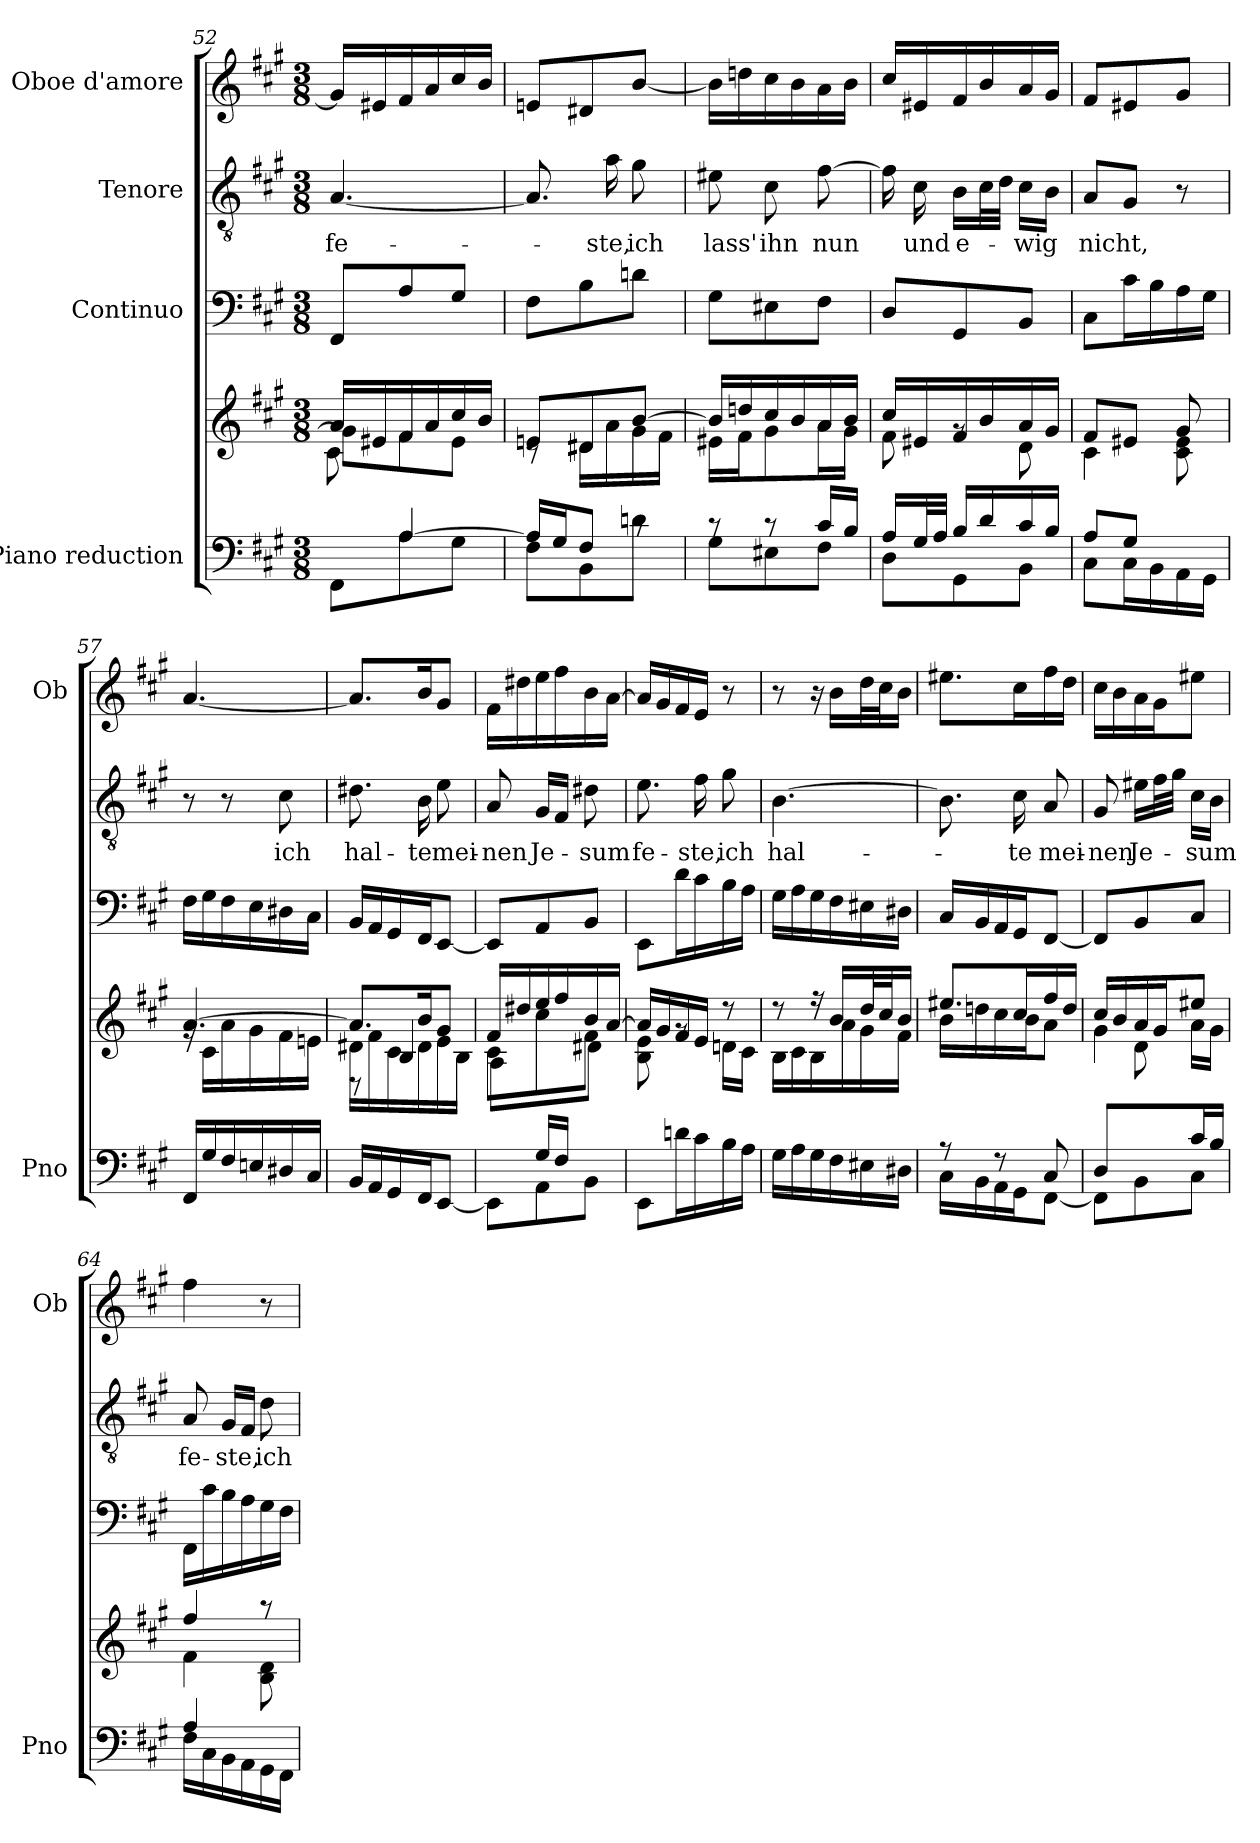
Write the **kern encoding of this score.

**kern	**kern	**kern	**kern	**text	**kern
*part4	*part4	*part3	*part2	*part2	*part1
*staff5	*staff4	*staff3	*staff2	*staff2	*staff1
*I"Piano reduction	*	*I"Continuo	*I"Tenore	*	*I"Oboe d'amore
*I'Pno	*	*	*	*	*I'Ob
*clefF4	*clefG2	*clefF4	*clefGv2	*	*clefG2
*k[f#c#g#]	*k[f#c#g#]	*k[f#c#g#]	*k[f#c#g#]	*	*k[f#c#g#]
*M3/8	*M3/8	*M3/8	*M3/8	*	*M3/8
=52	=52	=52	=52	=52	=52
*^	*^	*	*	*	*
*	*	*	*^	*	*	*	*
!	!	!	!	!	!	!	!LO:LY:b	!
8ryy	8FF#\L	16a/LL	8g#\L]	8c#\	8FF#/L	[4.A/	fe-	16g#/LL]
.	.	16e#X/	.	.	.	.	.	16e#X/
[4A/	8A\	16f#/	8f#\	4ryy	8A/	.	.	16f#/
.	.	16a/	.	.	.	.	.	16a/
.	8G#\J	16cc#/	8e#\J	.	8G#/J	.	.	16cc#/
.	.	16b/JJ	.	.	.	.	.	16b/JJ
*	*	*	*v	*v	*	*	*	*
=53	=53	=53	=53	=53	=53	=53	=53
16A/LL]	8F#\L	8en/L	8rc	8F#\L	8.A/]	.	8en/L
16G#/J	.	.	.	.	.	.	.
8F#/J	8BB\	8d#X/	16d#\LL	8B\	.	.	8d#X/
!	!	!	!	!	!	!LO:LY:b	!
.	.	.	16a\	.	16a\	-ste,	.
!	!	!	!	!	!	!LO:LY:b	!
8rc	8dn\J	[8b/J	16g#\	8dn\J	8g#\	ich	[8b/J
.	.	.	16f#\JJ	.	.	.	.
=54	=54	=54	=54	=54	=54	=54	=54
!	!	!	!	!	!	!LO:LY:b	!
8rc	8G#\L	16b/LL]	16e#X\LL	8G#\L	8e#X\	lass'	16b\LL]
.	.	16ddn/	16f#\J	.	.	.	16ddn\
!	!	!	!	!	!	!LO:LY:b	!
8rc	8E#X\	16cc#/	8g#\	8E#X\	8c#\	ihn	16cc#\
.	.	16b/	.	.	.	.	16b\
!	!	!	!	!	!	!LO:LY:b	!
16c#/LL	8F#\J	16a/	16a\L	8F#\J	[8f#\	nun	16a\
16B/JJ	.	16b/JJ	16g#\JJ	.	.	.	16b\JJ
=55	=55	=55	=55	=55	=55	=55	=55
16A/LL	8D\L	16cc#/LL	8f#\	8D/L	16f#\]	.	16cc#/LL
!	!	!	!	!	!	!LO:LY:b	!
32G#/L	.	16e#X/	.	.	16c#\	und	16e#X/
32A/JJJ	.	.	.	.	.	.	.
!	!	!	!	!	!	!LO:LY:b	!
16B/LL	8GG#\	16f#/	8rg	8GG#/	16B\LL	e-	16f#/
16d/	.	16b/	.	.	32c#\L	.	16b/
.	.	.	.	.	32d\JJJ	.	.
!	!	!	!	!	!	!LO:LY:b	!
16c#/	8BB\J	16a/	8d\	8BB/J	16c#\LL	-wig	16a/
16B/JJ	.	16g#/JJ	.	.	16B\JJ	.	16g#/JJ
=56	=56	=56	=56	=56	=56	=56	=56
!	!	!	!	!	!	!LO:LY:b	!
8A/L	8C#\L	8f#/L	4c#\	8C#\L	8A/L	nicht,	8f#/L
8G#/J	16C#\L	8e#X/J	.	16c#\L	8G#/J	.	8e#X/
.	16BB\	.	.	16B\	.	.	.
8ryy	16AA\	8g#/	8c#\ 8e#\	16A\	8r	.	8g#/J
.	16GG#\JJ	.	.	16G#\JJ	.	.	.
*v	*v	*	*	*	*	*	*
=57	=57	=57	=57	=57	=57	=57
16FF#/LL	[4.a/	16rg	16F#\LL	8r	.	[4.a/
16G#/	.	16c#\LL	16G#\	.	.	.
16F#/	.	16a\	16F#\	8r	.	.
16En/	.	16g#\	16E\	.	.	.
!	!	!	!	!	!LO:LY:b	!
16D#X/	.	16f#\	16D#X\	8c#\	ich	.
16C#/JJ	.	16en\JJ	16C#\JJ	.	.	.
=58	=58	=58	=58	=58	=58	=58
*	*	*^	*	*	*	*
!	!	!	!	!	!	!LO:LY:b	!
16BB/LL	8.a/L]	16d#X\LL	8rD	16BB/LL	8.d#X\	hal-	8.a/L]
16AA/	.	16f#\	.	16AA/	.	.	.
16GG#/	.	16c#\	4B/	16GG#/	.	.	.
!	!	!	!	!	!	!LO:LY:b	!
16FF#/J	16b/K	16d#\	.	16FF#/J	16B\	-te	16b/K
!	!	!	!	!	!	!LO:LY:b	!
[8EE/J	8g#/J	16e\	.	[8EE/J	8e\	mei-	8g#/J
.	.	16B\JJ	.	.	.	.	.
!!LO:LB:g=z
=59	=59	=59	=59	=59	=59	=59	=59
*^	*	*	*	*	*	*	*
!	!	!	!	!	!	!	!LO:LY:b	!
8ryy	8EE\L]	16f#/LL	8c#\L	8A\L	8EE/L]	8A/	-nen	16f#\LL
.	.	16dd#X/	.	.	.	.	.	16dd#X\
!	!	!	!	!	!	!	!LO:LY:b	!
16G#/L	8AA\	16ee/	8cc#\	8ryy	8AA/	16G#/LL	Je-	16ee\
16F#/J	.	16ff#/	.	.	.	16F#/JJ	.	16ff#\
!	!	!	!	!	!	!	!LO:LY:b	!
8ryy	8BB\J	16b/	8f#\J	8d#X\J	8BB/J	8d#X\	-sum	16b\
.	.	[16a/JJ	.	.	.	.	.	[16a\JJ
*v	*v	*	*	*	*	*	*	*
*	*	*v	*v	*	*	*	*
=60	=60	=60	=60	=60	=60	=60
!	!	!	!	!	!LO:LY:b	!
8EE\L	16a/LL]	8B\ 8e\	8EE\L	8.e\	fe-	16a/LL]
.	16g#/	.	.	.	.	16g#/
16dn\L	16f#/	8rg	16d\L	.	.	16f#/
!	!	!	!	!	!LO:LY:b	!
16c#\	16e/JJ	.	16c#\	16f#\	-ste,	16e/JJ
!	!	!	!	!	!LO:LY:b	!
16B\	8r	16dn\LL	16B\	8g#\	ich	8r
16A\JJ	.	16c#\JJ	16A\JJ	.	.	.
=61	=61	=61	=61	=61	=61	=61
!	!	!	!	!	!LO:LY:b	!
16G#\LL	8r	16B\LL	16G#\LL	[4.B\	hal-	8r
16A\	.	16c#\	16A\	.	.	.
16G#\	16r	16B\	16G#\	.	.	16r
16F#\	16b/LL	16a\	16F#\	.	.	16b\LL
16E#X\	32dd/L	16g#\	16E#X\	.	.	32dd\L
.	32cc#/J	.	.	.	.	32cc#\J
16D#X\JJ	16b/JJ	16f#\JJ	16D#X\JJ	.	.	16b\JJ
=62	=62	=62	=62	=62	=62	=62
*^	*	*	*	*	*	*
8r	16C#\LL	8.ee#X/L	16b\LL	16C#/LL	8.B\]	.	8.ee#X\L
.	16BB\	.	16ddn\	16BB/	.	.	.
8r	16AA\	.	16cc#\	16AA/	.	.	.
!	!	!	!	!	!	!LO:LY:b	!
.	16GG#\J	16cc#/L	16b\J	16GG#/J	16c#\	-te	16cc#\L
!	!	!	!	!	!	!LO:LY:b	!
8C#/	[8FF#\J	16ff#/	8a\J	[8FF#/J	8A/	mei-	16ff#\
.	.	16dd/JJ	.	.	.	.	16dd\JJ
=63	=63	=63	=63	=63	=63	=63	=63
*	*	*	*^	*	*	*	*
!	!	!	!	!	!	!	!LO:LY:b	!
8D/L	8FF#\L]	16cc#/LL	4g#\	8ryy	8FF#/L]	8G#/	-nen	16cc#\LL
.	.	16b/	.	.	.	.	.	16b\
!	!	!	!	!	!	!	!LO:LY:b	!
8ryy	8BB\	16a/	.	8d\	8BB/	16e#X\LL	Je-	16a\
.	.	16g#/J	.	.	.	32f#\L	.	16g#\J
.	.	.	.	.	.	32g#\JJJ	.	.
!	!	!	!	!	!	!	!LO:LY:b	!
16c#/L	8C#\J	8ee#X/J	16a\LL	8ryy	8C#/J	16c#\LL	-sum	8ee#X\J
16B/JJ	.	.	16g#\JJ	.	.	16B\JJ	.	.
*	*	*	*v	*v	*	*	*	*
=64	=64	=64	=64	=64	=64	=64	=64
!	!	!	!	!	!	!LO:LY:b	!
4A/	16F#\LL	4ff#/	4f#\	16FF#\LL	8A/	fe-	4ff#\
.	16C#\	.	.	16c#\	.	.	.
!	!	!	!	!	!	!LO:LY:b	!
.	16BB\	.	.	16B\	16G#/LL	-ste,	.
.	16AA\	.	.	16A\	16F#/JJ	.	.
!	!	!	!	!	!	!LO:LY:b	!
8ryy	16GG#\	8r	8B\ 8d\	16G#\	8d\	ich	8r
.	16FF#\JJ	.	.	16F#\JJ	.	.	.
*v	*v	*	*	*	*	*	*
*	*v	*v	*	*	*	*
=	=	=	=	=	=
*-	*-	*-	*-	*-	*-
